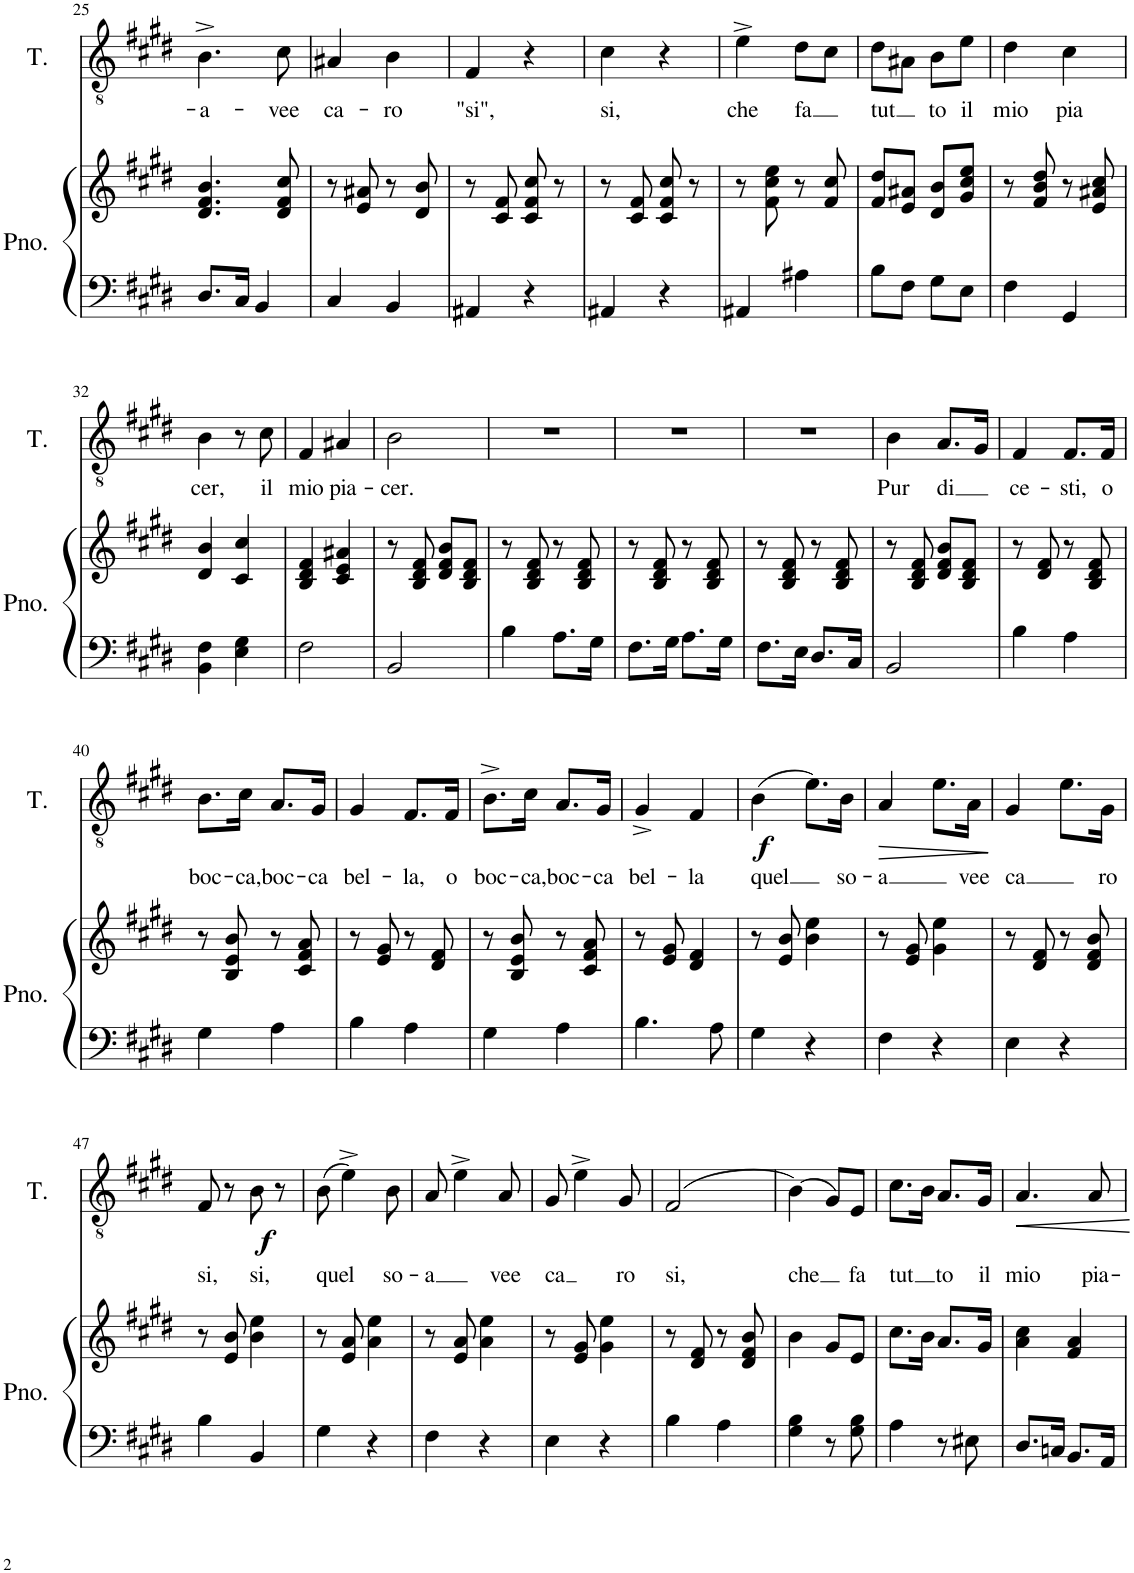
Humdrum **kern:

**kern	**kern	**kern	**text	**dynam
*part2	*part2	*part1	*part1	*part1
*staff3	*staff2	*staff1	*staff1	*staff1
*I"Piano	*	*I"Tenor	*	*
*I'Pno.	*	*I'T.	*	*
!!LO:PB:g=z
*clefF4	*clefG2	*clefGv2	*	*
*k[f#c#g#d#]	*k[f#c#g#d#]	*k[f#c#g#d#]	*	*
*M2/4	*M2/4	*M2/4	*	*
=25	=25	=25	=25	=25
!	!	!	!LO:LY:b	!
8.D#/L	4.d#/ 4.f#/ 4.b/	4.B^\	-a-	.
16C#/Jk	.	.	.	.
4BB/	.	.	.	.
!	!	!	!LO:LY:b	!
.	8d#/ 8f#/ 8cc#/	8c#\	-vee	.
=26	=26	=26	=26	=26
!	!	!	!LO:LY:b	!
4C#/	8r	4A#X/	ca-	.
.	8e/ 8a#X/	.	.	.
!	!	!	!LO:LY:b	!
4BB/	8r	4B\	-ro	.
.	8d#/ 8b/	.	.	.
=27	=27	=27	=27	=27
!	!	!	!LO:LY:b	!
4AA#X/	8r	4F#/	"si",	.
.	8c#/ 8f#/	.	.	.
4r	8c#/ 8f#/ 8cc#/	4r	.	.
.	8r	.	.	.
=28	=28	=28	=28	=28
!	!	!	!LO:LY:b	!
4AA#X/	8r	4c#\	si,	.
.	8c#/ 8f#/	.	.	.
4r	8c#/ 8f#/ 8cc#/	4r	.	.
.	8r	.	.	.
=29	=29	=29	=29	=29
!	!	!	!LO:LY:b	!
4AA#X/	8r	4e^\	che	.
.	8f#\ 8cc#\ 8ee\	.	.	.
!	!	!	!LO:LY:b	!
4A#X\	8r	8d#\L	fa	.
.	8f#/ 8cc#/	8c#\J	.	.
=30	=30	=30	=30	=30
!	!	!	!LO:LY:b	!
8B\L	8f#/ 8dd#/L	8d#\L	tut	.
8F#\J	8e/ 8a#X/J	8A#X\J	.	.
!	!	!	!LO:LY:b	!
8G#\L	8d#/ 8b/L	8B\L	to	.
!	!	!	!LO:LY:b	!
8E\J	8g#/ 8cc#/ 8ee/J	8e\J	il	.
=31	=31	=31	=31	=31
!	!	!	!LO:LY:b	!
4F#\	8r	4d#\	mio	.
.	8f#/ 8b/ 8dd#/	.	.	.
!	!	!	!LO:LY:b	!
4GG#/	8r	4c#\	pia	.
.	8e/ 8a#X/ 8cc#/	.	.	.
!!LO:LB:g=z
=32	=32	=32	=32	=32
!	!	!	!LO:LY:b	!
4BB\ 4F#\	4d#/ 4b/	4B\	cer,	.
4E\ 4G#\	4c#/ 4cc#/	8r	.	.
!	!	!	!LO:LY:b	!
.	.	8c#\	il	.
=33	=33	=33	=33	=33
!	!	!	!LO:LY:b	!
2F#\	4B/ 4d#/ 4f#/	4F#/	mio	.
!	!	!	!LO:LY:b	!
.	4c#/ 4e/ 4a#X/	4A#X/	pia-	.
=34	=34	=34	=34	=34
!	!	!	!LO:LY:b	!
2BB/	8r	2B\	-cer.	.
.	8B/ 8d#/ 8f#/	.	.	.
.	8d#/ 8f#/ 8b/L	.	.	.
.	8B/ 8d#/ 8f#/J	.	.	.
=35	=35	=35	=35	=35
4B\	8r	2r	.	.
.	8B/ 8d#/ 8f#/	.	.	.
8.A\L	8r	.	.	.
.	8B/ 8d#/ 8f#/	.	.	.
16G#\Jk	.	.	.	.
=36	=36	=36	=36	=36
8.F#\L	8r	2r	.	.
.	8B/ 8d#/ 8f#/	.	.	.
16G#\Jk	.	.	.	.
8.A\L	8r	.	.	.
.	8B/ 8d#/ 8f#/	.	.	.
16G#\Jk	.	.	.	.
=37	=37	=37	=37	=37
8.F#\L	8r	2r	.	.
.	8B/ 8d#/ 8f#/	.	.	.
16E\Jk	.	.	.	.
8.D#/L	8r	.	.	.
.	8B/ 8d#/ 8f#/	.	.	.
16C#/Jk	.	.	.	.
=38	=38	=38	=38	=38
!	!	!	!LO:LY:b	!
2BB/	8r	4B\	Pur	.
.	8B/ 8d#/ 8f#/	.	.	.
!	!	!	!LO:LY:b	!
.	8d#/ 8f#/ 8b/L	8.A/L	di	.
.	8B/ 8d#/ 8f#/J	.	.	.
.	.	16G#/Jk	.	.
=39	=39	=39	=39	=39
!	!	!	!LO:LY:b	!
4B\	8r	4F#/	ce-	.
.	8d#/ 8f#/	.	.	.
!	!	!	!LO:LY:b	!
4A\	8r	8.F#/L	-sti,	.
.	8B/ 8d#/ 8f#/	.	.	.
!	!	!	!LO:LY:b	!
.	.	16F#/Jk	o	.
!!LO:LB:g=z
=40	=40	=40	=40	=40
!	!	!	!LO:LY:b	!
4G#\	8r	8.B\L	boc-	.
.	8B/ 8e/ 8b/	.	.	.
!	!	!	!LO:LY:b	!
.	.	16c#\Jk	-ca,	.
!	!	!	!LO:LY:b	!
4A\	8r	8.A/L	boc-	.
.	8c#/ 8f#/ 8a/	.	.	.
!	!	!	!LO:LY:b	!
.	.	16G#/Jk	-ca	.
=41	=41	=41	=41	=41
!	!	!	!LO:LY:b	!
4B\	8r	4G#/	bel-	.
.	8e/ 8g#/	.	.	.
!	!	!	!LO:LY:b	!
4A\	8r	8.F#/L	-la,	.
.	8d#/ 8f#/	.	.	.
!	!	!	!LO:LY:b	!
.	.	16F#/Jk	o	.
=42	=42	=42	=42	=42
!	!	!	!LO:LY:b	!
4G#\	8r	8.B^\L	boc-	.
.	8B/ 8e/ 8b/	.	.	.
!	!	!	!LO:LY:b	!
.	.	16c#\Jk	-ca,	.
!	!	!	!LO:LY:b	!
4A\	8r	8.A/L	boc-	.
.	8c#/ 8f#/ 8a/	.	.	.
!	!	!	!LO:LY:b	!
.	.	16G#/Jk	-ca	.
=43	=43	=43	=43	=43
!	!	!	!LO:LY:b	!
4.B\	8r	4G#^/	bel-	.
.	8e/ 8g#/	.	.	.
!	!	!	!LO:LY:b	!
.	4d#/ 4f#/	4F#/	-la	.
8A\	.	.	.	.
=44	=44	=44	=44	=44
!	!	!	!LO:LY:b	!LO:DY:b
4G#\	8r	(4B\	quel	f
.	8e/ 8b/	.	.	.
4r	4b\ 4ee\	8.e\L)	.	.
!	!	!	!LO:LY:b	!
.	.	16B\Jk	so-	.
=45	=45	=45	=45	=45
!	!	!	!LO:LY:b	!LO:HP:b
4F#\	8r	4A/	-a	>
.	8e/ 8g#/	.	.	.
4r	4g#\ 4ee\	8.e\L	.	]
!	!	!	!LO:LY:b	!
.	.	16A\Jk	vee	.
=46	=46	=46	=46	=46
!	!	!	!LO:LY:b	!
4E\	8r	4G#/	ca	.
.	8d#/ 8f#/	.	.	.
4r	8r	8.e\L	.	.
.	8d#/ 8f#/ 8b/	.	.	.
!	!	!	!LO:LY:b	!
.	.	16G#\Jk	ro	.
!!LO:LB:g=z
=47	=47	=47	=47	=47
!	!	!	!LO:LY:b	!
4B\	8r	8F#/	si,	.
.	8e/ 8b/	8r	.	.
!	!	!	!LO:LY:b	!LO:DY:b
4BB/	4b\ 4ee\	8B\	si,	f
.	.	8r	.	.
=48	=48	=48	=48	=48
!	!	!	!LO:LY:b	!
4G#\	8r	(8B\	quel	.
.	8e/ 8a/	4e^\)	.	.
4r	4a\ 4ee\	.	.	.
!	!	!	!LO:LY:b	!
.	.	8B\	so-	.
=49	=49	=49	=49	=49
!	!	!	!LO:LY:b	!
4F#\	8r	8A/	-a	.
.	8e/ 8a/	4e^\	.	.
4r	4a\ 4ee\	.	.	.
!	!	!	!LO:LY:b	!
.	.	8A/	vee	.
=50	=50	=50	=50	=50
!	!	!	!LO:LY:b	!
4E\	8r	8G#/	ca	.
.	8e/ 8g#/	4e^\	.	.
4r	4g#\ 4ee\	.	.	.
!	!	!	!LO:LY:b	!
.	.	8G#/	ro	.
=51	=51	=51	=51	=51
!	!	!	!LO:LY:b	!
4B\	8r	(2F#/	si,	.
.	8d#/ 8f#/	.	.	.
4A\	8r	.	.	.
.	8d#/ 8f#/ 8b/	.	.	.
=52	=52	=52	=52	=52
!	!	!	!LO:LY:b	!
4G#\ 4B\	4b\	(4B\)	che	.
8r	8g#/L	8G#/L)	.	.
!	!	!	!LO:LY:b	!
8G#\ 8B\	8e/J	8E/J	fa	.
=53	=53	=53	=53	=53
!	!	!	!LO:LY:b	!
4A\	8.cc#\L	8.c#\L	tut	.
.	16b\Jk	16B\Jk	.	.
!	!	!	!LO:LY:b	!
8r	8.a/L	8.A/L	to	.
8E#X\	.	.	.	.
!	!	!	!LO:LY:b	!
.	16g#/Jk	16G#/Jk	il	.
=54	=54	=54	=54	=54
!	!	!	!LO:LY:b	!LO:HP:b
8.D#/L	4a\ 4cc#\	4.A/	mio	<
16Cn/Jk	.	.	.	.
8.BB/L	4f#/ 4a/	.	.	.
!	!	!	!LO:LY:b	!
.	.	8A/	pia-	[
16AA/Jk	.	.	.	.
=	=	=	=	=
*-	*-	*-	*-	*-
